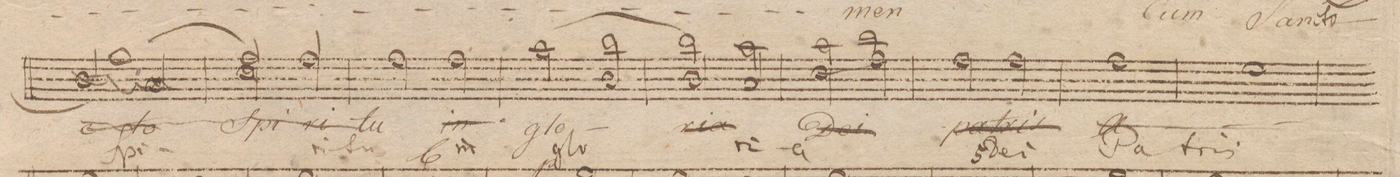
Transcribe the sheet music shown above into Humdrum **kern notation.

**kern	**text	**dynam
*I"Alto Solo	*	*
*clefC3	*	*
*k[]	*	*
*met(c)	*	*
*M4/4	*	*
[1g	ſpi-	.
=113	=113	=113
*^	*	*
2g/]	2d\	.	.
2g/	2g\	-ri-	.
*v	*v	*	*
=114	=114	=114
2g\	-tu	.
2g\	in	.
=115	=115	=115
*^	*	*
(2b\	2ryy	glo-	.
2cc\	2c/	.	.
*v	*v	*	*
=116	=116	=116
*^	*	*
2cc\)	2c/	.	.
2b\	2B/	-ri-	.
*v	*v	*	*
=117	=117	=117
*^	*	*
2b\	2d\	-a	.
2cc\	2g\	.	.
*v	*v	*	*
=118	=118	=118
2g\	De-	.
2g\	-i	.
=119	=119	=119
1g	-Pa-	.
=120	=120	=120
1f	-tris	.
=121	=121	=121
*-	*-	*-
